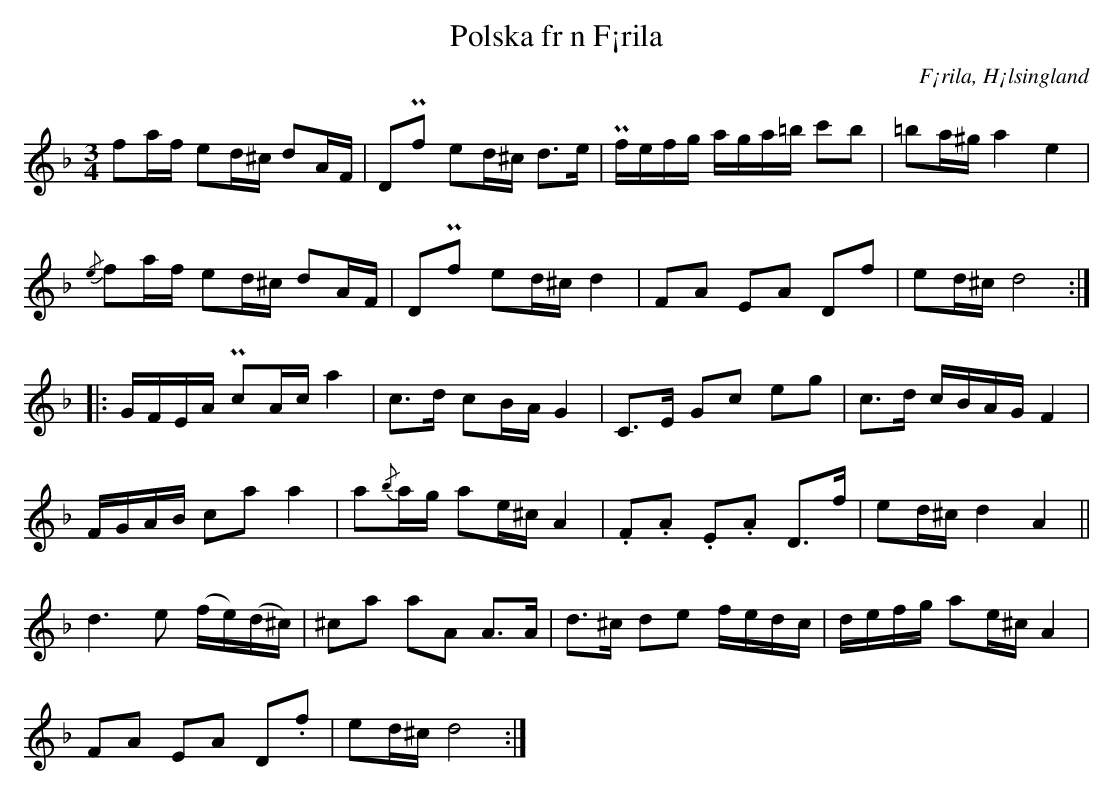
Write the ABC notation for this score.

X:1
T: Polska fr n F¡rila
O: F¡rila, H¡lsingland
M: 3/4
L: 1/16
K: Dm
f2af e2d^c d2AF | D2Pf2 e2d^c d2>e2 | Pfefg aga=b c'2b2 | =b2a^g a4 e4 |
{/e}f2af e2d^c d2AF | D2Pf2 e2d^c d4 | F2A2 E2A2 D2f2 | e2d^c d8 ::
GFEA Pc2Ac a4 | c2>d2 c2BA G4 | C2>E2 G2c2 e2g2 | c2>d2 cBAG F4 |
FGAB c2a2 a4 | a2{/b}ag a2e^c A4 | .F2.A2 .E2.A2 D2>f2 | e2d^c d4 A4 ||
d6e2 (fe)(d^c) | ^c2a2 a2A2 A2>A2 | d2>^c2 d2e2 fedc | defg a2e^c A4 |
F2A2 E2A2 D2.f2 | e2d^c d8 :|
